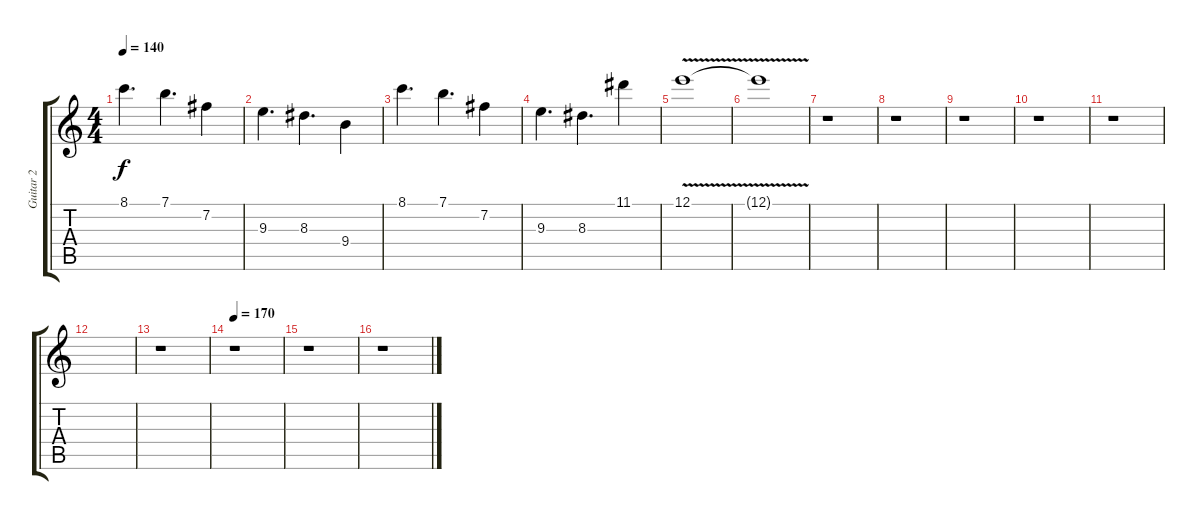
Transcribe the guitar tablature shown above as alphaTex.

\track ("Guitar 2" "Guitar 2") {instrument distortionguitar}
\staff {score tabs}
\tuning (E4 B3 G3 D3 A2 E2) {hide}
\ts (4 4)
\tempo 140
\clef g2
\ks c
8.1.4{d dy f} 7.1.4{d} 7.2.4 |
9.3.4{d} 8.3.4{d} 9.4.4 |
8.1.4{d} 7.1.4{d} 7.2.4 |
9.3.4{d} 8.3.4{d} 11.1.4 |
12.1{v}.1 |
12.1{t}.1 |
r.1 |
r.1 |
r.1 |
r.1 |
r.1 |
|
r.1 |
\tempo 170
r.1 |
r.1 |
r.1
